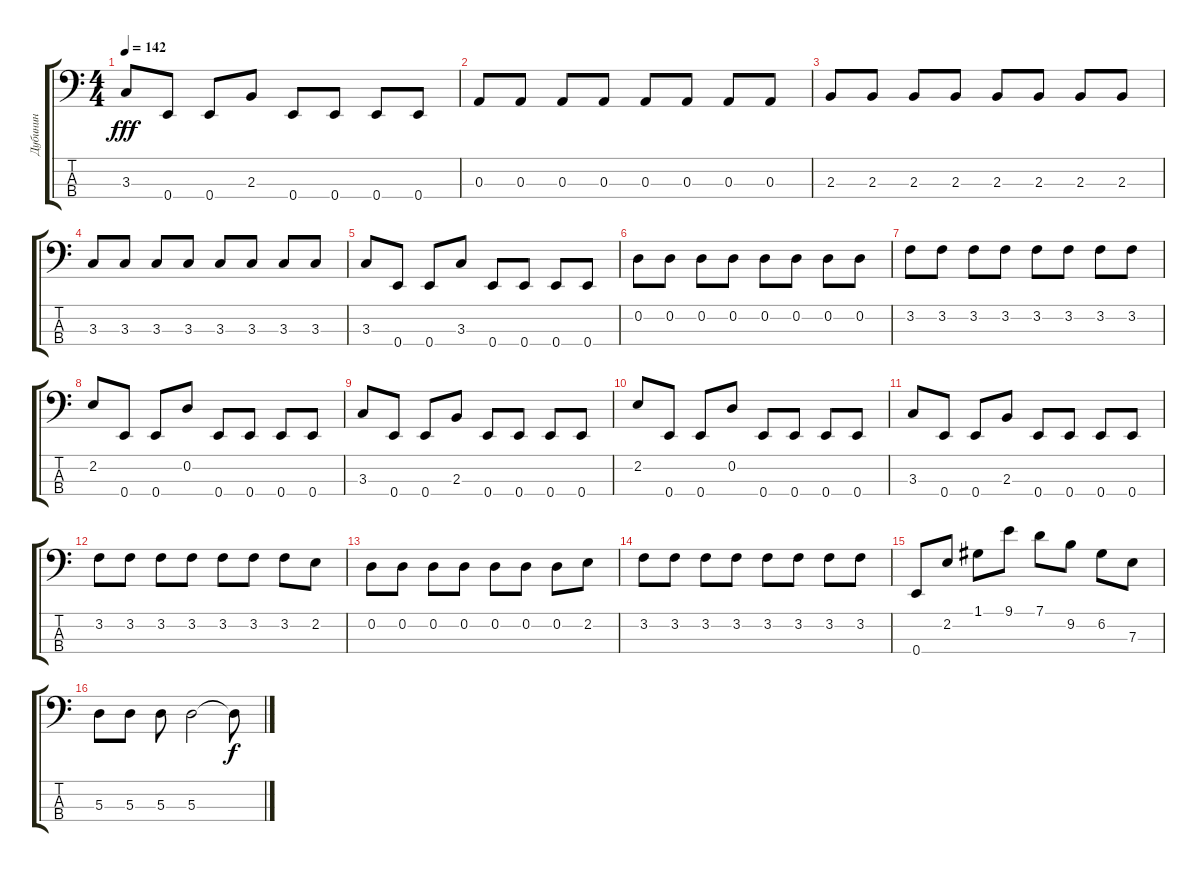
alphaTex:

\track ("Дубинин" "Дубинин") {instrument electricbassfinger}
\staff {score tabs}
\tuning (G2 D2 A1 E1) {hide}
\ts (4 4)
\tempo 142
\clef f4
\ks c
3.3.8{dy fff} 0.4.8 0.4.8 2.3.8 0.4.8 0.4.8 0.4.8 0.4.8 |
0.3.8 0.3.8 0.3.8 0.3.8 0.3.8 0.3.8 0.3.8 0.3.8 |
2.3.8 2.3.8 2.3.8 2.3.8 2.3.8 2.3.8 2.3.8 2.3.8 |
3.3.8 3.3.8 3.3.8 3.3.8 3.3.8 3.3.8 3.3.8 3.3.8 |
3.3.8 0.4.8 0.4.8 3.3.8 0.4.8 0.4.8 0.4.8 0.4.8 |
0.2.8 0.2.8 0.2.8 0.2.8 0.2.8 0.2.8 0.2.8 0.2.8 |
3.2.8 3.2.8 3.2.8 3.2.8 3.2.8 3.2.8 3.2.8 3.2.8 |
2.2.8 0.4.8 0.4.8 0.2.8 0.4.8 0.4.8 0.4.8 0.4.8 |
3.3.8 0.4.8 0.4.8 2.3.8 0.4.8 0.4.8 0.4.8 0.4.8 |
2.2.8 0.4.8 0.4.8 0.2.8 0.4.8 0.4.8 0.4.8 0.4.8 |
3.3.8 0.4.8 0.4.8 2.3.8 0.4.8 0.4.8 0.4.8 0.4.8 |
3.2.8 3.2.8 3.2.8 3.2.8 3.2.8 3.2.8 3.2.8 2.2.8 |
0.2.8 0.2.8 0.2.8 0.2.8 0.2.8 0.2.8 0.2.8 2.2.8 |
3.2.8 3.2.8 3.2.8 3.2.8 3.2.8 3.2.8 3.2.8 3.2.8 |
0.4.8 2.2.8 1.1.8 9.1.8 7.1.8 9.2.8 6.2.8 7.3.8 |
5.3.8 5.3.8 5.3.8 5.3.2 5.3{t}.8{dy f}
